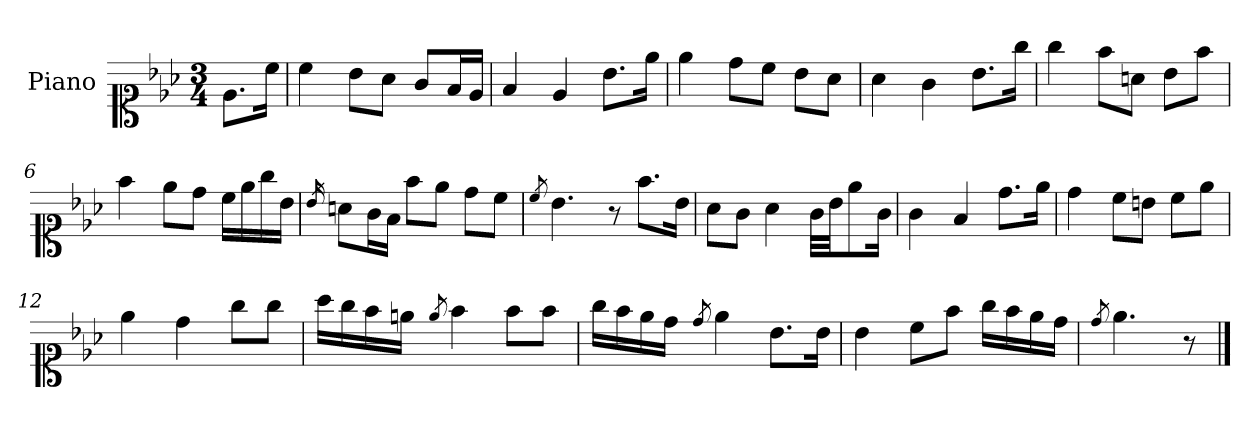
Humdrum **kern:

**kern
*part1
*staff1
*I"Piano
*I'Pno.
*clefC1
*k[b-e-a-]
*M3/4
=
8.e-\L
16cc\Jk
=1
4cc\
8b-\L
8a-\J
8g/L
16f/L
16e-/JJ
=2
4f/
4e-/
8.b-\L
16ee-\Jk
=3
4ee-\
8dd\L
8cc\J
8b-\L
8a-\J
=4
4a-\
4g\
8.b-\L
16gg\Jk
=5
4gg\
8ff\L
8an\J
8b-\L
8ff\J
=6
4ff\
8ee-\L
8dd\J
16cc\LL
16ee-\
16gg\
16b-\JJ
!!LO:LB:g=z
=7
16qb-/
8an\L
16g\L
16f\JJ
8ff\L
8ee-\J
8dd\L
8cc\J
=8
8qcc/
4.b-\
8r
8.ff\L
16b-\Jk
=9
8a-\L
8g\J
4a-\
32g\LLL
32b-\JJ
8ee-\
16g\Jk
=10
4g\
4f/
8.dd\L
16ee-\Jk
=11
4dd\
8cc\L
8bn\J
8cc\L
8ee-\J
=12
4ee-\
4dd\
8gg\L
8gg\J
!!LO:LB:g=z
=13
16aa-\LL
16gg\
16ff\
16een\JJ
8qee/
4ff\
8ff\L
8ff\J
=14
16gg\LL
16ff\
16ee-\
16dd\JJ
8qdd/
4ee-\
8.b-\L
16b-\Jk
=15
4b-\
8cc\L
8ff\J
16gg\LL
16ff\
16ee-\
16dd\JJ
=16
8qdd/
4.ee-\
8r
==
*-
